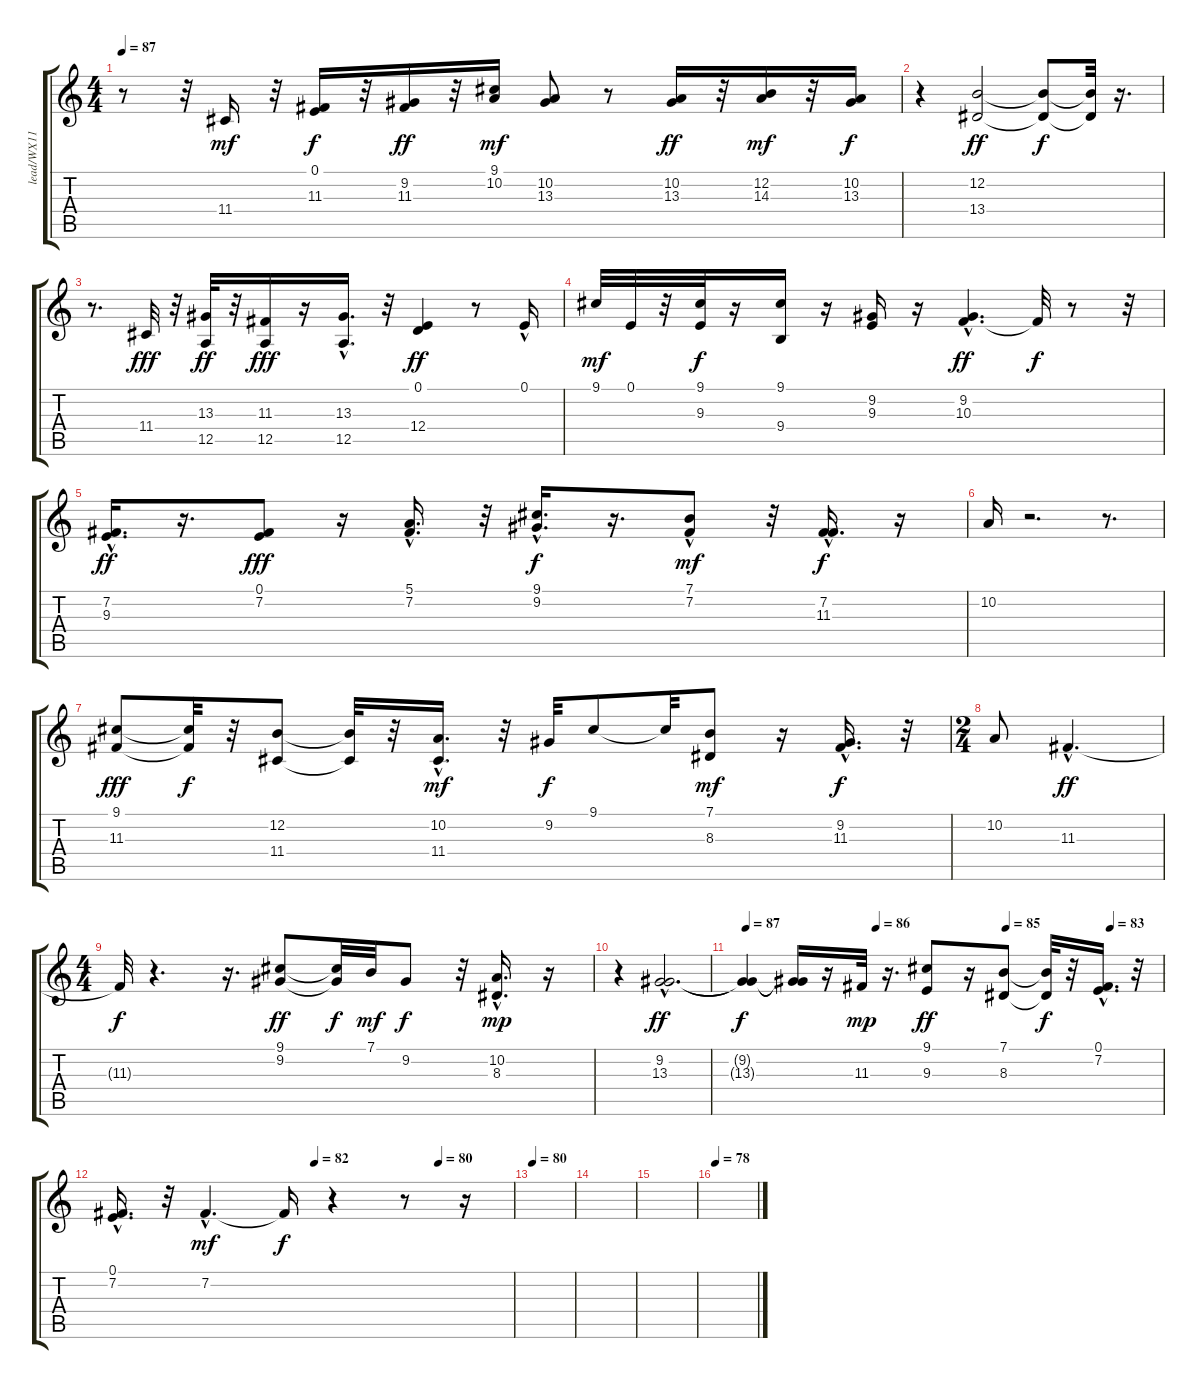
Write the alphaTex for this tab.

\track ("lead/WX11" "lead/WX11") {instrument synthvoice}
\staff {score tabs}
\tuning (E4 B3 G3 D3 A2 E2) {hide}
\ts (4 4)
\tempo 87
\clef g2
\ks c
r.8{dy fff} r.32 11.4.16{dy mf} r.32 (0.1 11.3).16{dy f} r.32 (9.2 11.3).16{dy ff} r.32 (9.1 10.2).16{dy mf} (10.2 13.3).8 r.8 (10.2 13.3).16{dy ff} r.32 (12.2 14.3).16{dy mf} r.32 (10.2 13.3).16{dy f} |
r.4 (12.2 13.4).2{dy ff} (12.2{t} 13.4{t}).8{dy f} (12.2{t} 13.4{t}).32 r.16{d} |
r.8{d} 11.4.32{dy fff} r.32 (13.3 12.5).32{dy ff} r.32 (11.3 12.5).16{dy fff} r.16 (13.3 12.5{hac}).16{d} r.32 (0.1 12.4).4{dy ff} r.8 0.1{hac}.16 |
9.1.32{dy mf} 0.1.32 r.32 (9.1 9.3).32{dy f} r.16 (9.1 9.4).16 r.16 (9.2 9.3).16 r.16 (9.2{hac} 10.3{hac}).4{d dy ff} 10.3{t}.32{dy f} r.8 r.32 |
(7.2{hac} 9.3{hac}).16{d dy ff} r.16{d} (0.1 7.2).8{dy fff} r.16 (5.1{hac} 7.2{hac}).16{d} r.32 (9.1{hac} 9.2{hac}).16{d dy f} r.16{d} (7.1 7.2{hac}).8{dy mf} r.32 (7.2 11.3{hac}).16{d dy f} r.16 |
10.2.16 r.2{d} r.8{d} |
(9.1 11.3).8{dy fff} (9.1{t} 11.3{t}).32{dy f} r.32 (12.2 11.4).8 (12.2{t} 11.4{t}).32 r.32 (10.2{hac} 11.4).16{d dy mf} r.32 9.2.32{dy f} 9.1.8 9.1{t}.32 (7.1 8.3).8{dy mf} r.16 (9.2{hac} 11.3{hac}).16{d dy f} r.32 |
\ts (2 4)
10.2.8 11.3{hac}.4{d dy ff} |
\ts (4 4)
11.3{t}.32{dy f} r.4{d} r.16{d} (9.1 9.2).8{dy ff} (9.1{t} 9.2{t}).32{dy f} 7.1.32{dy mf} 9.2.8{dy f} r.32 (10.2{hac} 8.3).16{d dy mp} r.16 |
r.4 (9.2{hac} 13.3{hac}).2{d dy ff} |
\tempo 87
\tempo (86 0.3125)
\tempo (85 0.625)
\tempo (83 0.875)
(9.2{t} 13.3{t}).4{dy f} (9.2{t} 13.3{t}).16 r.16 11.3.32{dy mp} r.16{d} (9.1 9.3).8{dy ff} r.16 (7.1 8.3).8 (7.1{t} 8.3{t}).32{dy f} r.32 (0.1{hac} 7.2{hac}).16{d} r.32 |
\tempo (82 0.5)
\tempo (80 0.8125)
(0.1{hac} 7.2{hac}).16{d} r.32 7.2{hac}.4{d dy mf} 7.2{t}.16{dy f} r.4 r.8 r.16 |
\tempo 80
|
|
|
\tempo 78
